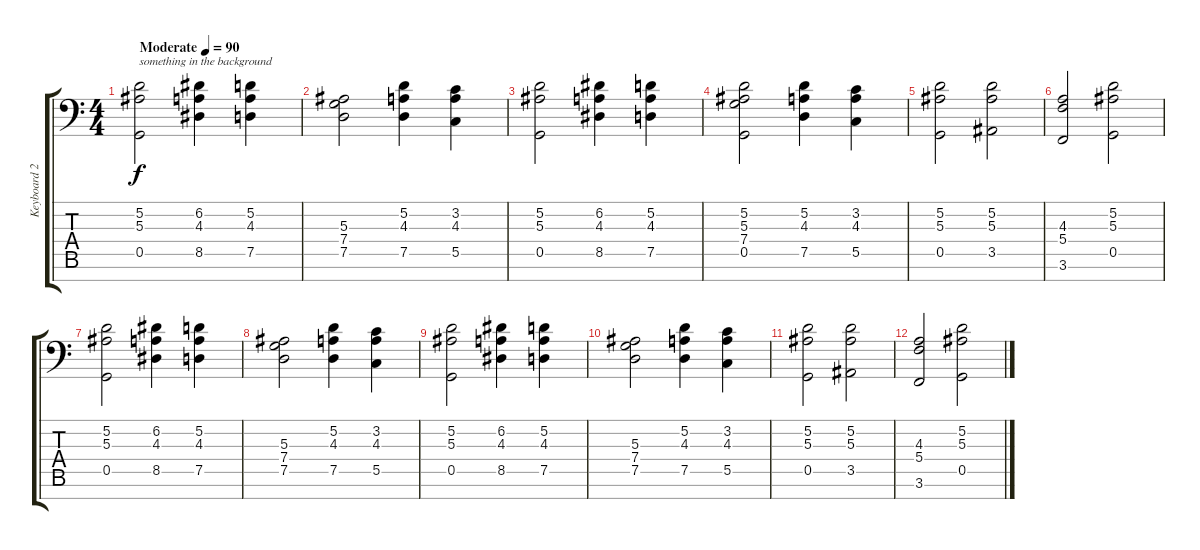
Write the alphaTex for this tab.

\track ("Keyboard 2" "Keyboard 2") {instrument stringensemble1}
\staff {score tabs}
\tuning (D4 A3 F3 C3 G2 D2 A1) {hide}
\ts (4 4)
\tempo (90 "Moderate")
\clef f4
\ks c
(5.2 5.3 0.5).2{txt "something in the background" dy f volume 10 instrument stringensemble1} (6.2 4.3 8.5).4 (5.2 4.3 7.5).4 |
(5.3 7.4 7.5).2 (5.2 4.3 7.5).4 (3.2 4.3 5.5).4 |
(5.2 5.3 0.5).2 (6.2 4.3 8.5).4 (5.2 4.3 7.5).4 |
(5.2 5.3 7.4 0.5).2 (5.2 4.3 7.5).4 (3.2 4.3 5.5).4 |
(5.2 5.3 0.5).2{volume 9} (5.2 5.3 3.5).2 |
(4.3 5.4 3.6).2 (5.2 5.3 0.5).2 |
(5.2 5.3 0.5).2{volume 12} (6.2 4.3 8.5).4 (5.2 4.3 7.5).4 |
(5.3 7.4 7.5).2 (5.2 4.3 7.5).4 (3.2 4.3 5.5).4 |
(5.2 5.3 0.5).2 (6.2 4.3 8.5).4 (5.2 4.3 7.5).4 |
(5.3 7.4 7.5).2 (5.2 4.3 7.5).4 (3.2 4.3 5.5).4 |
(5.2 5.3 0.5).2{volume 10} (5.2 5.3 3.5).2 |
(4.3 5.4 3.6).2 (5.2 5.3 0.5).2
